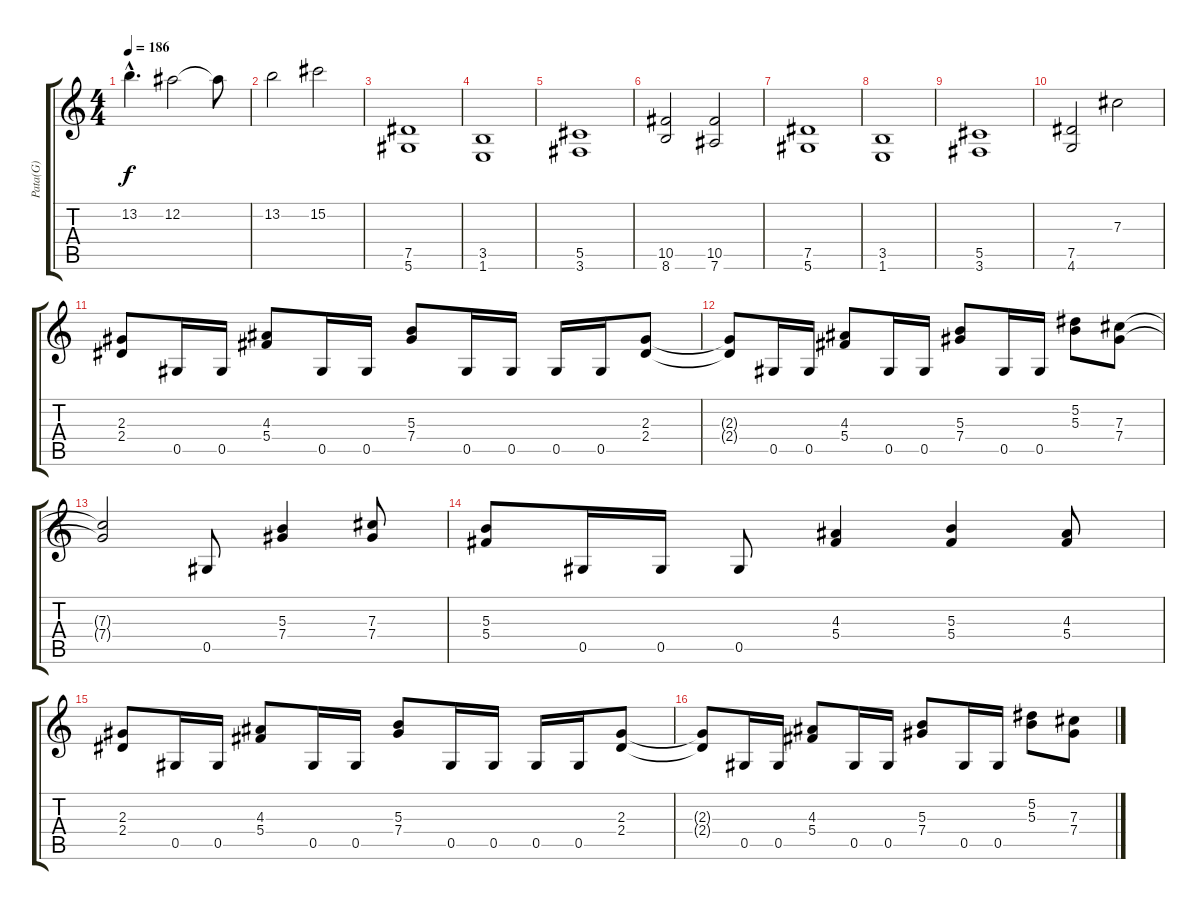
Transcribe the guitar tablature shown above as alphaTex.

\track ("Pata(G)" "Pata(G)") {instrument overdrivenguitar}
\staff {score tabs}
\tuning (Eb4 Bb3 Gb3 Db3 Ab2 Eb2) {hide}
\ts (4 4)
\tempo 186
\clef g2
\ks c
13.2{hac}.4{d dy f} 12.2.2 12.2{t}.8 |
13.2.2 15.2.2 |
(7.5 5.6).1 |
(3.5 1.6).1 |
(5.5 3.6).1 |
(10.5 8.6).2 (10.5 7.6).2 |
(7.5 5.6).1 |
(3.5 1.6).1 |
(5.5 3.6).1 |
(7.5 4.6).2 7.3.2 |
(2.3 2.4).8 0.5.16 0.5.16 (4.3 5.4).8 0.5.16 0.5.16 (5.3 7.4).8 0.5.16 0.5.16 0.5.16 0.5.16 (2.3 2.4).8 |
(2.3{t} 2.4{t}).8 0.5.16 0.5.16 (4.3 5.4).8 0.5.16 0.5.16 (5.3 7.4).8 0.5.16 0.5.16 (5.2 5.3).8 (7.3 7.4).8 |
(7.3{t} 7.4{t}).2 0.5.8 (5.3 7.4).4 (7.3 7.4).8 |
(5.3 5.4).8 0.5.16 0.5.16 0.5.8 (4.3 5.4).4 (5.3 5.4).4 (4.3 5.4).8 |
(2.3 2.4).8 0.5.16 0.5.16 (4.3 5.4).8 0.5.16 0.5.16 (5.3 7.4).8 0.5.16 0.5.16 0.5.16 0.5.16 (2.3 2.4).8 |
(2.3{t} 2.4{t}).8 0.5.16 0.5.16 (4.3 5.4).8 0.5.16 0.5.16 (5.3 7.4).8 0.5.16 0.5.16 (5.2 5.3).8 (7.3 7.4).8
